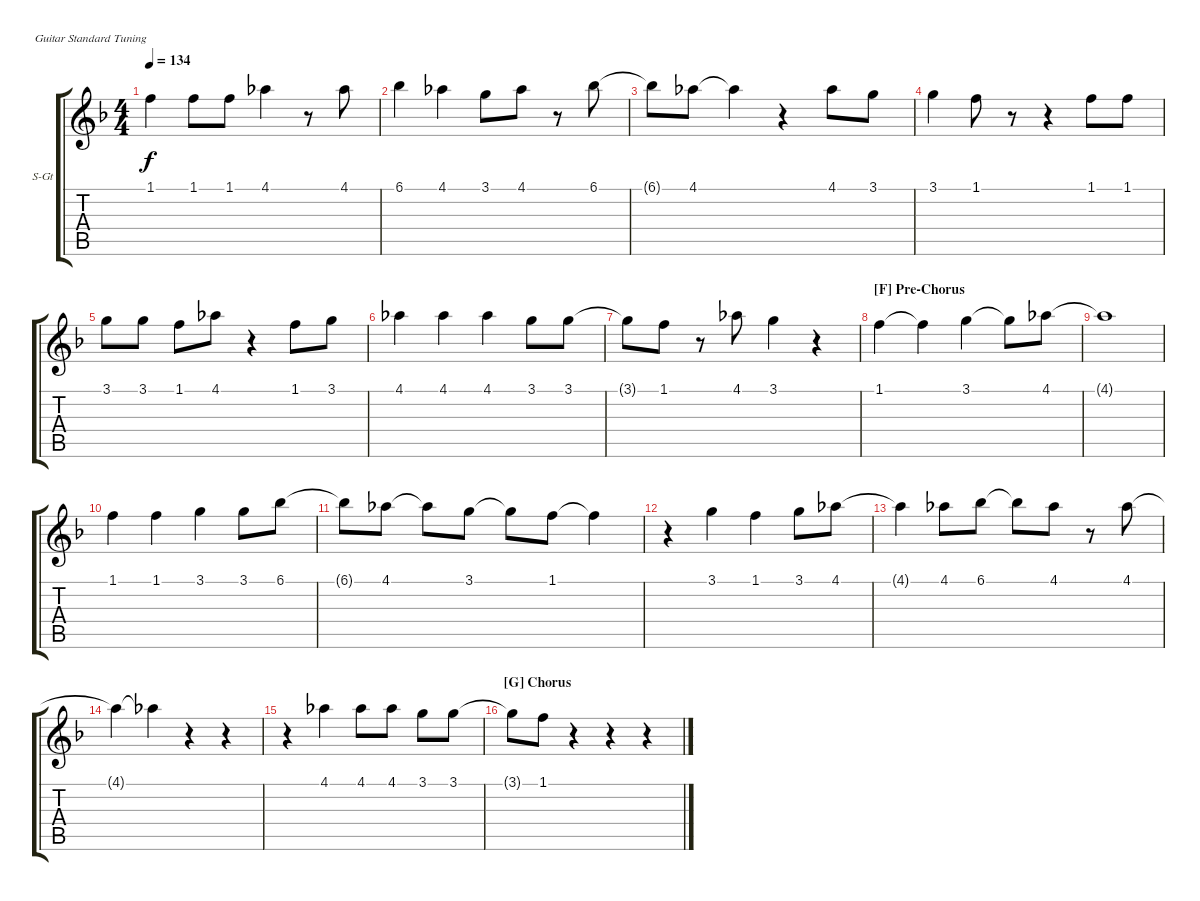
\defaultSystemsLayout 4
\bracketExtendMode groupsimilarinstruments
\firstSystemTrackNameOrientation horizontal
\otherSystemsTrackNameOrientation horizontal
\track ("Ronnie" "S-Gt") {instrument acousticguitarsteel}
\staff {score tabs}
\tuning (E4 B3 G3 D3 A2 E2)
\ts (4 4)
\tempo 134
\clef g2
\scale
0.333333
\ks f
1.1.4{dy f} 1.1.8 1.1.8 4.1.4 r.8 4.1.8 |
\scale
0.333333 6.1.4 4.1.4 3.1.8 4.1.8 r.8 6.1.8 |
\scale
0.333333 6.1{t}.8 4.1.8 4.1{t}.4 r.4 4.1.8 3.1.8 |
\scale
0.333333 3.1.4 1.1.8 r.8 r.4 1.1.8 1.1.8 |
\scale
0.333333 3.1.8 3.1.8 1.1.8 4.1.8 r.4 1.1.8 3.1.8 |
\scale
0.333333 4.1.4 4.1.4 4.1.4 3.1.8 3.1.8 |
\scale
0.333333 3.1{t}.8 1.1.8 r.8 4.1.8 3.1.4 r.4 |
\section ("F" "Pre-Chorus")
\scale
0.333333 1.1.4 1.1{t}.4 3.1.4 3.1{t}.8 4.1.8 |
\scale
0.333333 4.1{t}.1 |
\scale
0.333333 1.1.4 1.1.4 3.1.4 3.1.8 6.1.8 |
\scale
0.333333 6.1{t}.8 4.1.8 4.1{t}.8 3.1.8 3.1{t}.8 1.1.8 1.1{t}.4 |
\scale
0.333333 r.4 3.1.4 1.1.4 3.1.8 4.1.8 |
\scale
0.333333 4.1{t}.4 4.1.8 6.1.8 6.1{t}.8 4.1.8 r.8 4.1.8 |
\scale
0.333333 4.1{t}.4 4.1{t}.4 r.4 r.4 |
\scale
0.333333 r.4 4.1.4 4.1.8 4.1.8 3.1.8 3.1.8 |
\section ("G" "Chorus")
\scale
0.333333 3.1{t}.8 1.1.8 r.4 r.4 r.4
